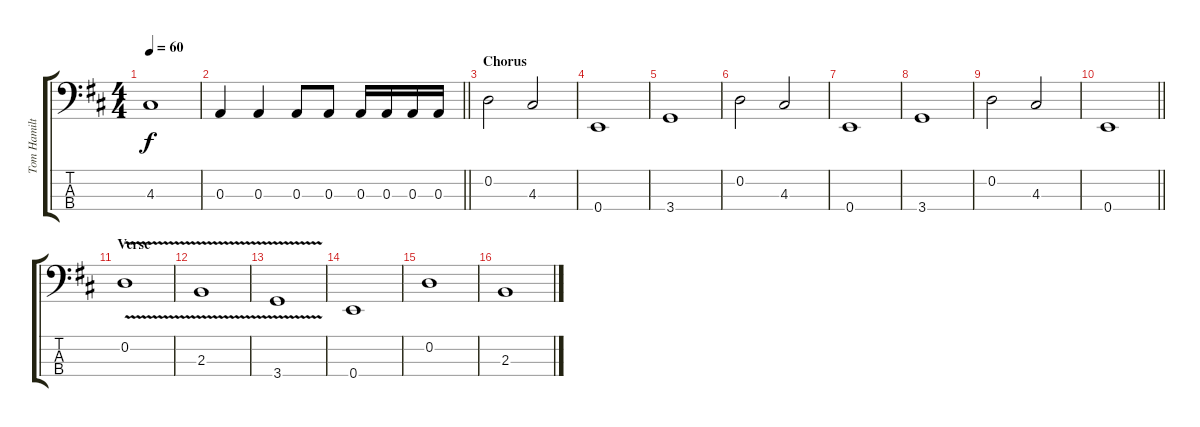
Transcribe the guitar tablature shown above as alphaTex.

\track ("Tom Hamilton" "Tom Hamilt") {instrument electricbassfinger}
\staff {score tabs}
\tuning (G2 D2 A1 E1) {hide}
\ts (4 4)
\tempo 60
\clef f4
\ks d
4.3.1{dy f} |
\barLineRight lightlight
0.3.4 0.3.4 0.3.8 0.3.8 0.3.16 0.3.16 0.3.16 0.3.16 |
\section ("" "Chorus")
0.2.2 4.3.2 |
0.4.1 |
3.4.1 |
0.2.2 4.3.2 |
0.4.1 |
3.4.1 |
0.2.2 4.3.2 |
\barLineRight lightlight
0.4.1 |
\section ("" "Verse")
0.2{v}.1 |
2.3{v}.1 |
3.4{v}.1 |
0.4.1 |
0.2.1 |
2.3.1
